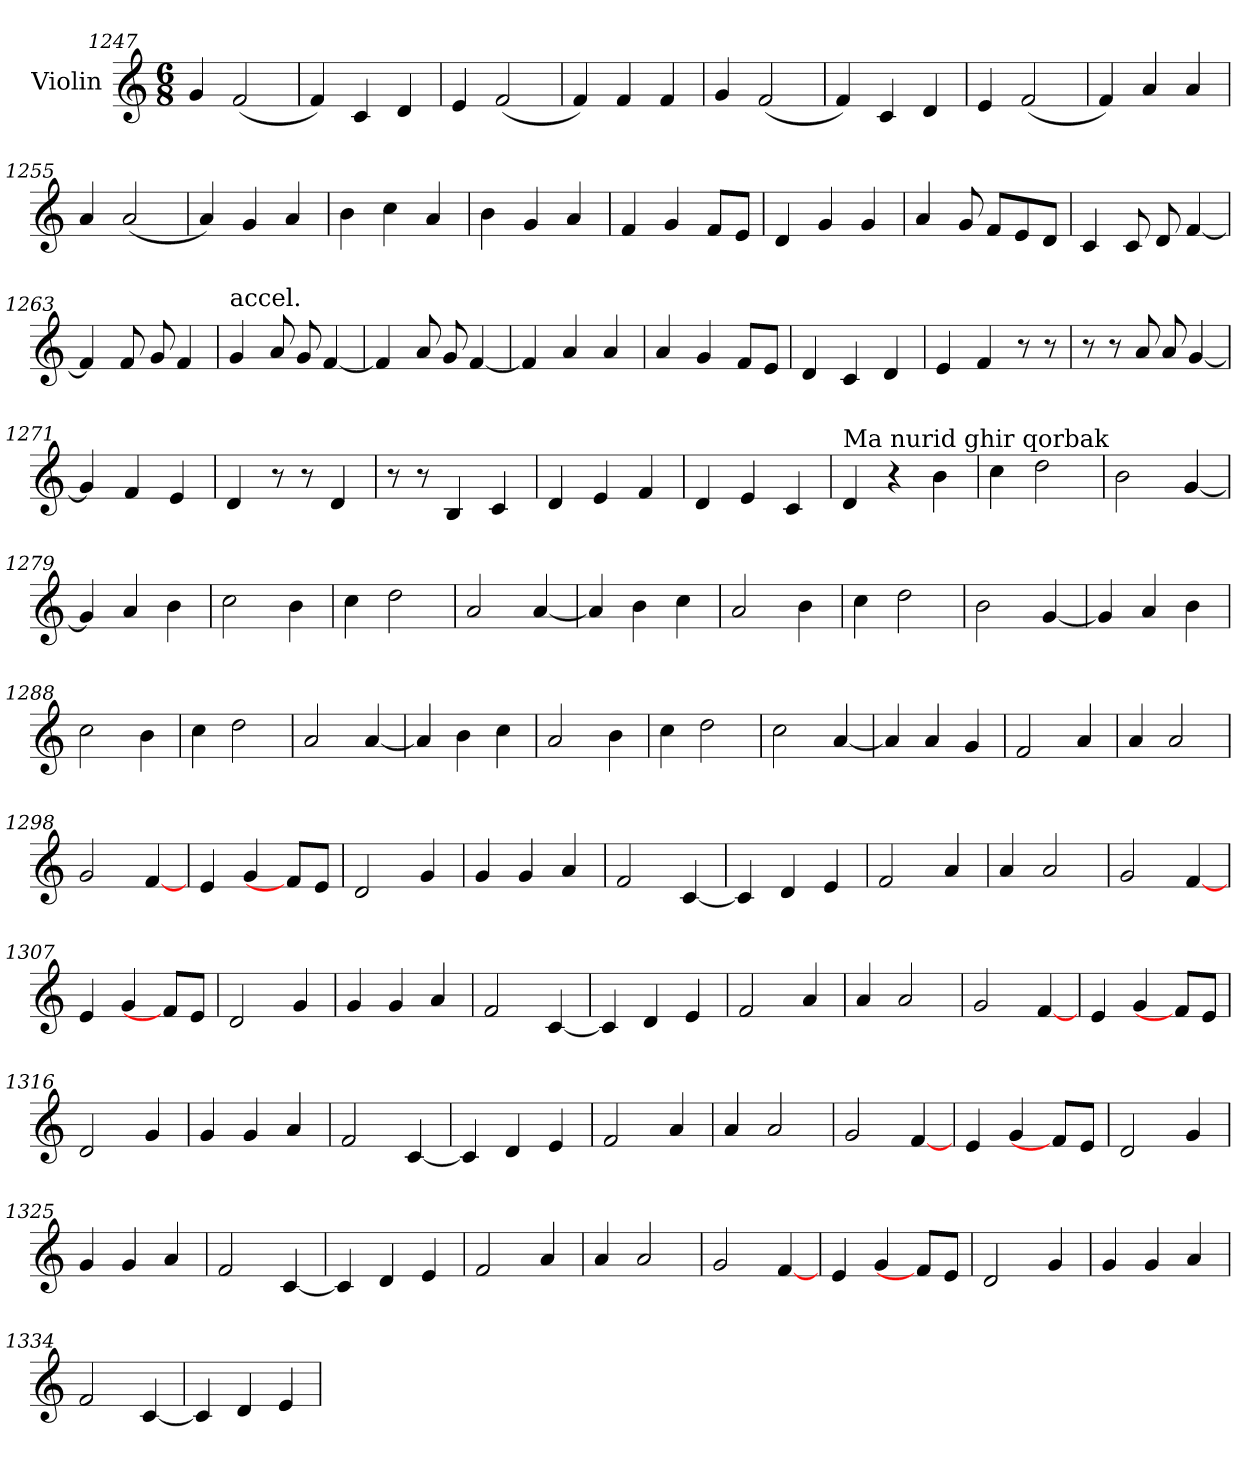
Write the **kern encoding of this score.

**kern
*part1
*staff1
*I"Violin
*clefG2
*k[]
*C:
*M6/8
=1247
4g/
(2f/
=1248
4f/)
4c/
4d/
=1249
4e/
(2f/
!!LO:PB:g=z
=1250
4f/)
4f/
4f/
=1251
4g/
(2f/
!!LO:PB:g=z
=1252
4f/)
4c/
4d/
=1253
4e/
(2f/
=1254
4f/)
4a/
4a/
=1255
4a/
(2a/
=1256
4a/)
4g/
4a/
=1257
4b\
4cc\
4a/
!!LO:PB:g=z
=1258
4b\
4g/
4a/
!!LO:PB:g=z
=1259
4f/
4g/
8f/L
8e/J
=1260
4d/
4g/
4g/
=1261
4a/
8g/
8f/L
8e/
8d/J
=1262
4c/
8c/
8d/
[4f/
=1263
4f/]
8f/
8g/
4f/
!!LO:PB:g=z
=1264
!LO:TX:a:t=accel.
4g/
8a/
8g/
[4f/
!!LO:PB:g=z
=1265
4f/]
8a/
8g/
[4f/
=1266
4f/]
4a/
4a/
=1267
4a/
4g/
8f/L
8e/J
=1268
4d/
4c/
4d/
=1269
4e/
4f/
8r
8r
=1270
8r
8r
8a/
8a/
[4g/
!!LO:PB:g=z
=1271
4g/]
4f/
4e/
!!LO:PB:g=z
=1272
4d/
8r
8r
4d/
=1273
8r
8r
4B/
4c/
=1274
4d/
4e/
4f/
=1275
4d/
4e/
4c/
=1276
!LO:TX:a:t=Ma nurid ghir qorbak
4d/
4r
4b\
=1277
4cc\
2dd\
!!LO:PB:g=z
=1278
2b\
[4g/
=1279
4g/]
4a/
4b\
!!LO:PB:g=z
=1280
2cc\
4b\
=1281
4cc\
2dd\
=1282
2a/
[4a/
=1283
4a/]
4b\
4cc\
=1284
2a/
4b\
=1285
4cc\
2dd\
=1286
2b\
[4g/
!!LO:PB:g=z
=1287
4g/]
4a/
4b\
=1288
2cc\
4b\
=1289
4cc\
2dd\
=1290
2a/
[4a/
=1291
4a/]
4b\
4cc\
=1292
2a/
4b\
=1293
4cc\
2dd\
!!LO:PB:g=z
=1294
2cc\
[4a/
!!LO:PB:g=z
=1295
4a/]
4a/
4g/
=1296
2f/
4a/
=1297
4a/
2a/
=1298
2g/
[4f/
=1299
4e/
4g/
8f/L]
8e/J
=1300
2d/
4g/
=1301
4g/
4g/
4a/
!!LO:PB:g=z
=1302
2f/
[4c/
!!LO:PB:g=z
=1303
4c/]
4d/
4e/
=1304
2f/
4a/
=1305
4a/
2a/
=1306
2g/
[4f/
=1307
4e/
4g/
8f/L]
8e/J
=1308
2d/
4g/
=1309
4g/
4g/
4a/
!!LO:PB:g=z
=1310
2f/
[4c/
!!LO:PB:g=z
=1311
4c/]
4d/
4e/
=1312
2f/
4a/
=1313
4a/
2a/
=1314
2g/
[4f/
=1315
4e/
4g/
8f/L]
8e/J
=1316
2d/
4g/
=1317
4g/
4g/
4a/
!!LO:PB:g=z
=1318
2f/
[4c/
!!LO:PB:g=z
=1319
4c/]
4d/
4e/
=1320
2f/
4a/
=1321
4a/
2a/
=1322
2g/
[4f/
=1323
4e/
4g/
8f/L]
8e/J
=1324
2d/
4g/
=1325
4g/
4g/
4a/
!!LO:PB:g=z
=1326
2f/
[4c/
!!LO:PB:g=z
=1327
4c/]
4d/
4e/
=1328
2f/
4a/
=1329
4a/
2a/
=1330
2g/
[4f/
=1331
4e/
4g/
8f/L]
8e/J
=1332
2d/
4g/
=1333
4g/
4g/
4a/
!!LO:PB:g=z
=1334
2f/
[4c/
!!LO:PB:g=z
=1335
4c/]
4d/
4e/
=
*-
